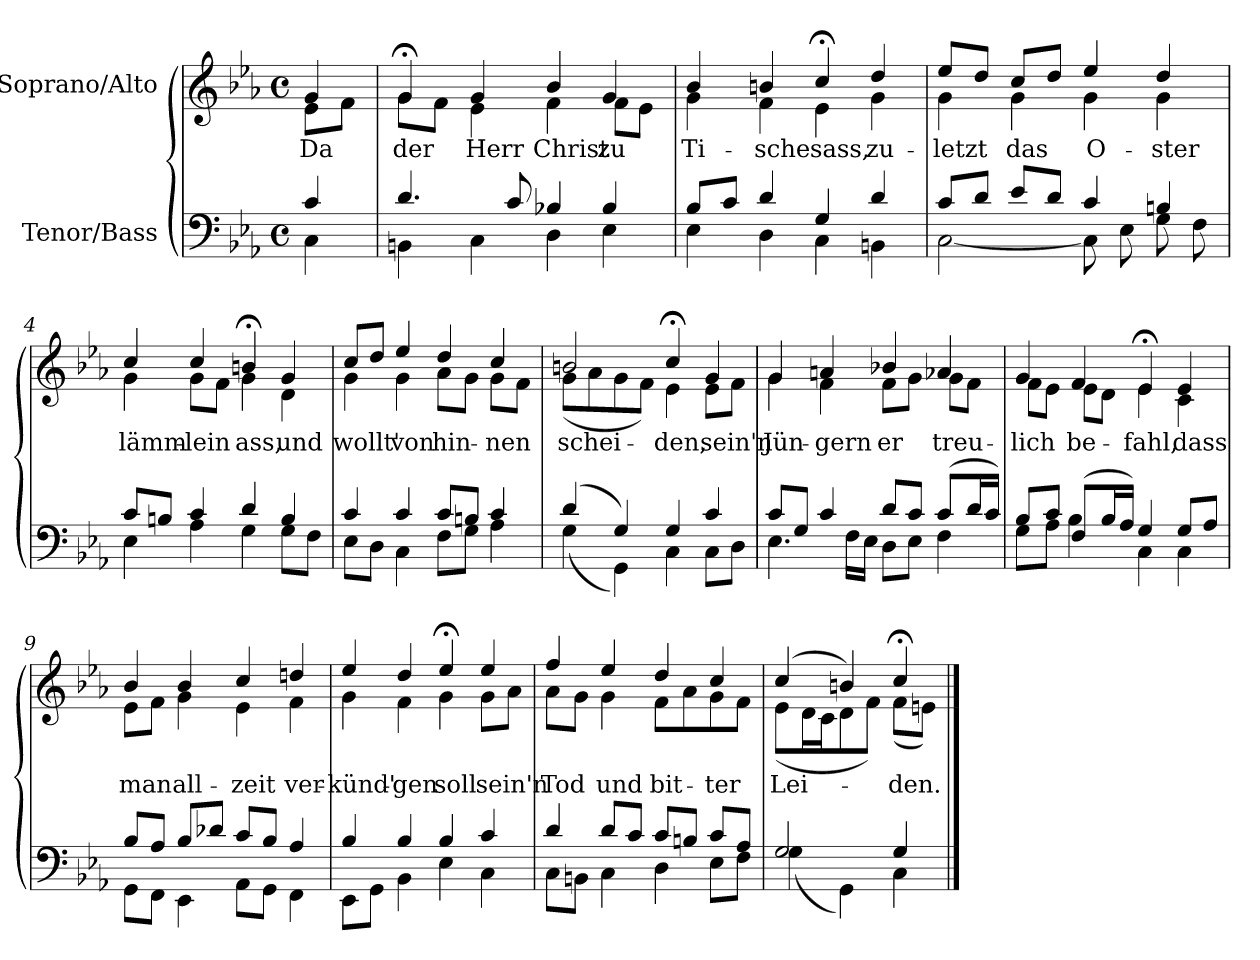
**kern	**kern	**text
*part2	*part1	*part1
*staff2	*staff1	*staff1
*I"Tenor/Bass	*I"Soprano/Alto	*
*clefF4	*clefG2	*
*k[b-e-a-]	*k[b-e-a-]	*
*M4/4	*M4/4	*
*met(c)	*met(c)	*
=	=	=
*^	*	*
!	!	!	!LO:LY:b
*	*	*^	*
4c/	4C\	4g/	8e-\L	Da
.	.	.	8f\J	.
=1	=1	=1	=1	=1
!	!	!	!	!LO:LY:b
4.d/	4BBn\	4g;</	8g\L	der
.	.	.	8f\J	.
!	!	!	!	!LO:LY:b
.	4C\	4g/	4e-\	Herr
8c/	.	.	.	.
!	!	!	!	!LO:LY:b
4B-X/	4D\	4b-/	4f\	Christ
!	!	!	!	!LO:LY:b
4B-/	4E-\	4g/	8f\L	zu
.	.	.	8e-\J	.
=2	=2	=2	=2	=2
!	!	!	!	!LO:LY:b
8B-/L	4E-\	4b-/	4g\	Ti-
8c/J	.	.	.	.
!	!	!	!	!LO:LY:b
4d/	4D\	4bn/	4f\	-sche
!	!	!	!	!LO:LY:b
4G/	4C\	4cc;</	4e-\	sass,
!	!	!	!	!LO:LY:b
4d/	4BBn\	4dd/	4g\	zu-
=3	=3	=3	=3	=3
!	!	!	!	!LO:LY:b
8c/L	[2C\	8ee-/L	4g\	-letzt
8d/J	.	8dd/J	.	.
!	!	!	!	!LO:LY:b
8e-/L	.	8cc/L	4g\	das
8d/J	.	8dd/J	.	.
!	!	!	!	!LO:LY:b
4c/	8C\]	4ee-/	4g\	O-
.	8E-\	.	.	.
!	!	!	!	!LO:LY:b
4Bn/	8G\	4dd/	4g\	-ster
.	8F\	.	.	.
=4	=4	=4	=4	=4
!	!	!	!	!LO:LY:b
8c/L	4E-\	4cc/	4g\	lämm-
8Bn/J	.	.	.	.
!	!	!	!	!LO:LY:b
4c/	4A-\	4cc/	8g\L	-lein
.	.	.	8f\J	.
!	!	!	!	!LO:LY:b
4d/	4G\	4bn;</	4g\	ass,
!	!	!	!	!LO:LY:b
4B/	8G\L	4g/	4d\	und
.	8F\J	.	.	.
!!LO:LB:g=z	!!
=5	=5	=5	=5	=5
!	!	!	!	!LO:LY:b
4c/	8E-\L	8cc/L	4g\	wollt'
.	8D\J	8dd/J	.	.
!	!	!	!	!LO:LY:b
4c/	4C\	4ee-/	4g\	von
!	!	!	!	!LO:LY:b
8c/L	8F\L	4dd/	8a-\L	hin-
8Bn/J	8G\J	.	8g\J	.
!	!	!	!	!LO:LY:b
4c/	4A-\	4cc/	8g\L	-nen
.	.	.	8f\J	.
=6	=6	=6	=6	=6
!	!	!	!	!LO:LY:b
(4d/	(4G\	2bn/	(8g\L	schei-
.	.	.	8a-\	.
4G/)	4GG\)	.	8g\	.
.	.	.	8f\J)	.
!	!	!	!	!LO:LY:b
4G/	4C\	4cc;</	4e-\	-den,
!	!	!	!	!LO:LY:b
4c/	8C\L	4g/	8e-\L	sein'n
.	8D\J	.	8f\J	.
=7	=7	=7	=7	=7
!	!	!	!	!LO:LY:b
8c/L	4.E-\	4g/	4g\	Jün-
8G/J	.	.	.	.
!	!	!	!	!LO:LY:b
4c/	.	4an/	4f\	-gern
.	16F\LL	.	.	.
.	16E-\JJ	.	.	.
!	!	!	!	!LO:LY:b
8d/L	8D\L	4b-X/	8f\L	er
8c/J	8E-\J	.	8g\J	.
!	!	!	!	!LO:LY:b
(8c/L	4F\	4a-X/	8g\L	treu-
16d/L	.	.	8f\J	.
16c/JJ)	.	.	.	.
=8	=8	=8	=8	=8
!	!	!	!	!LO:LY:b
8B-/L	8G\L	4g/	8f\L	-lich
8c/J	8A-\J	.	8e-\J	.
!	!	!	!	!LO:LY:b
(8F/L	4B-\	4f/	8e-\L	be-
16B-/L	.	.	8d\J	.
16A-/JJ)	.	.	.	.
!	!	!	!	!LO:LY:b
4G/	4C\	4e-;</	4e-\	-fahl,
!	!	!	!	!LO:LY:b
8G/L	4C\	4e-/	4c\	dass
8A-/J	.	.	.	.
!!LO:LB:g=z	!!
=9	=9	=9	=9	=9
!	!	!	!	!LO:LY:b
8B-/L	8GG\L	4b-/	8e-\L	man
8A-/J	8FF\J	.	8f\J	.
!	!	!	!	!LO:LY:b
8B-/L	4EE-\	4b-/	4g\	all-
8d-X/J	.	.	.	.
!	!	!	!	!LO:LY:b
8c/L	8AA-\L	4cc/	4e-\	-zeit
8B-/J	8GG\J	.	.	.
!	!	!	!	!LO:LY:b
4A-/	4FF\	4ddn/	4f\	ver-
=10	=10	=10	=10	=10
!	!	!	!	!LO:LY:b
4B-/	8EE-\L	4ee-/	4g\	-künd'-
.	8GG\J	.	.	.
!	!	!	!	!LO:LY:b
4B-/	4BB-\	4dd/	4f\	-gen
!	!	!	!	!LO:LY:b
4B-/	4E-\	4ee-;</	4g\	soll
!	!	!	!	!LO:LY:b
4c/	4C\	4ee-/	8g\L	sein'n
.	.	.	8a-\J	.
=11	=11	=11	=11	=11
!	!	!	!	!LO:LY:b
4d/	8C\L	4ff/	8a-\L	Tod
.	8BBn\J	.	8g\J	.
!	!	!	!	!LO:LY:b
8d/L	4C\	4ee-/	4g\	und
8c/J	.	.	.	.
!	!	!	!	!LO:LY:b
8c/L	4D\	4dd/	8f\L	bit-
8Bn/J	.	.	8a-\	.
!	!	!	!	!LO:LY:b
8c/L	8E-\L	4cc/	8g\	-ter
8A-/J	8F\J	.	8f\J	.
=12	=12	=12	=12	=12
!	!	!	!	!LO:LY:b
2G/	(4G\	(4cc/	(8e-\L	Lei-
.	.	.	16d\L	.
.	.	.	16c\J	.
.	4GG\)	4bn/)	8d\	.
.	.	.	8f\J)	.
!	!	!	!	!LO:LY:b
4G/	4C\	4cc;</	(8f\L	-den.
.	.	.	8en\J)	.
*v	*v	*	*	*
*	*v	*v	*
==	==	==
*-	*-	*-
